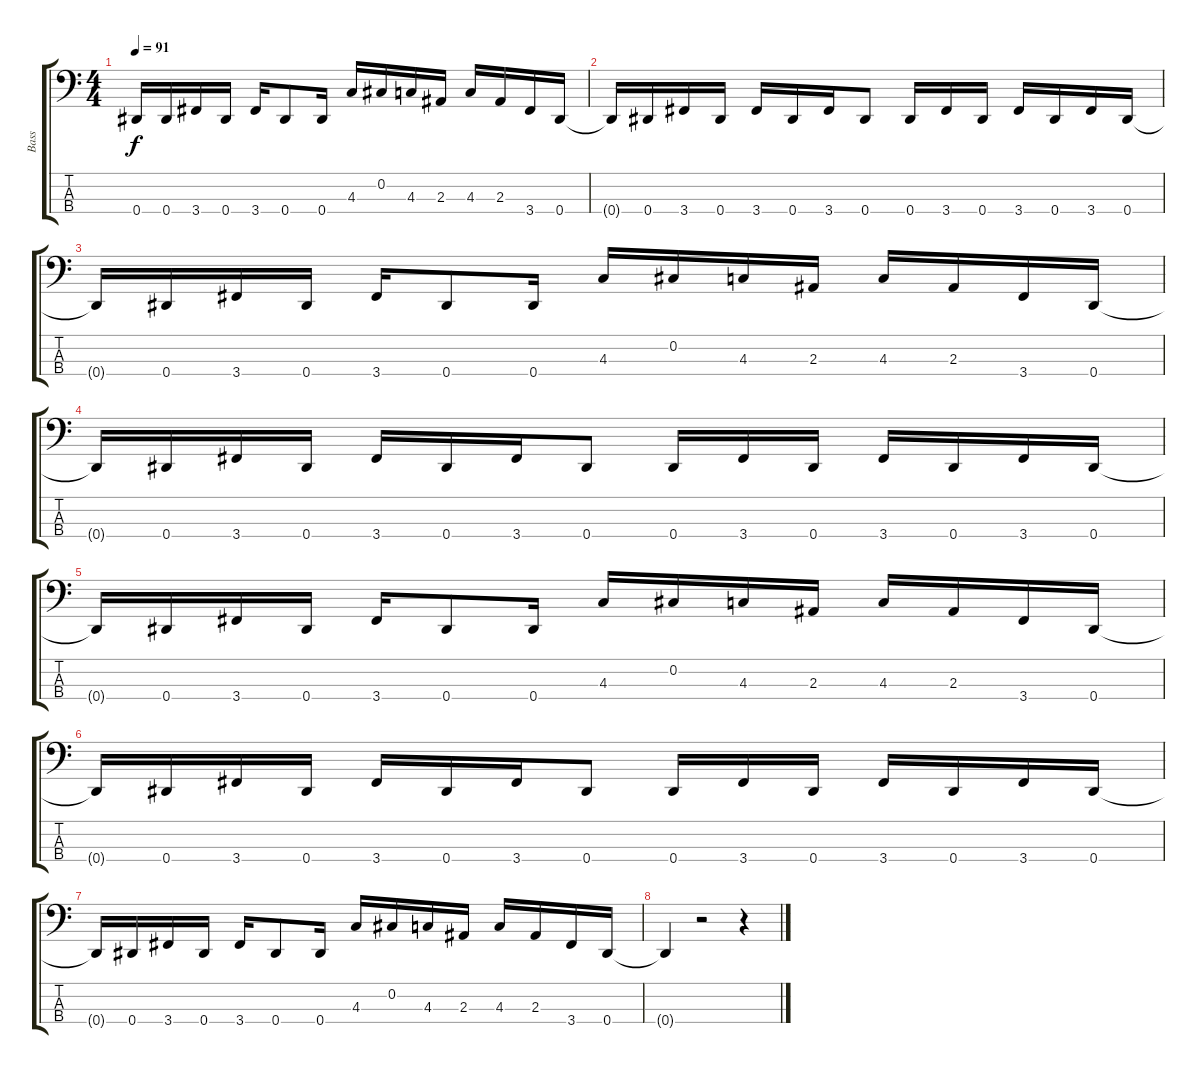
\track ("Bass" "Bass") {instrument electricbassfinger}
\staff {score tabs}
\tuning (Gb2 Db2 Ab1 Eb1) {hide}
\ts (4 4)
\tempo 91
\clef f4
\ks c
0.4{t}.16{dy f} 0.4.16 3.4.16 0.4.16 3.4.16 0.4.8 0.4.16 4.3.16 0.2.16 4.3.16 2.3.16 4.3.16 2.3.16 3.4.16 0.4.16 |
0.4{t}.16 0.4.16 3.4.16 0.4.16 3.4.16 0.4.16 3.4.16 0.4.8 0.4.16 3.4.16 0.4.16 3.4.16 0.4.16 3.4.16 0.4.16 |
0.4{t}.16 0.4.16 3.4.16 0.4.16 3.4.16 0.4.8 0.4.16 4.3.16 0.2.16 4.3.16 2.3.16 4.3.16 2.3.16 3.4.16 0.4.16 |
0.4{t}.16 0.4.16 3.4.16 0.4.16 3.4.16 0.4.16 3.4.16 0.4.8 0.4.16 3.4.16 0.4.16 3.4.16 0.4.16 3.4.16 0.4.16 |
0.4{t}.16 0.4.16 3.4.16 0.4.16 3.4.16 0.4.8 0.4.16 4.3.16 0.2.16 4.3.16 2.3.16 4.3.16 2.3.16 3.4.16 0.4.16 |
0.4{t}.16 0.4.16 3.4.16 0.4.16 3.4.16 0.4.16 3.4.16 0.4.8 0.4.16 3.4.16 0.4.16 3.4.16 0.4.16 3.4.16 0.4.16 |
0.4{t}.16 0.4.16 3.4.16 0.4.16 3.4.16 0.4.8 0.4.16 4.3.16 0.2.16 4.3.16 2.3.16 4.3.16 2.3.16 3.4.16 0.4.16 |
0.4{t}.4 r.2 r.4
